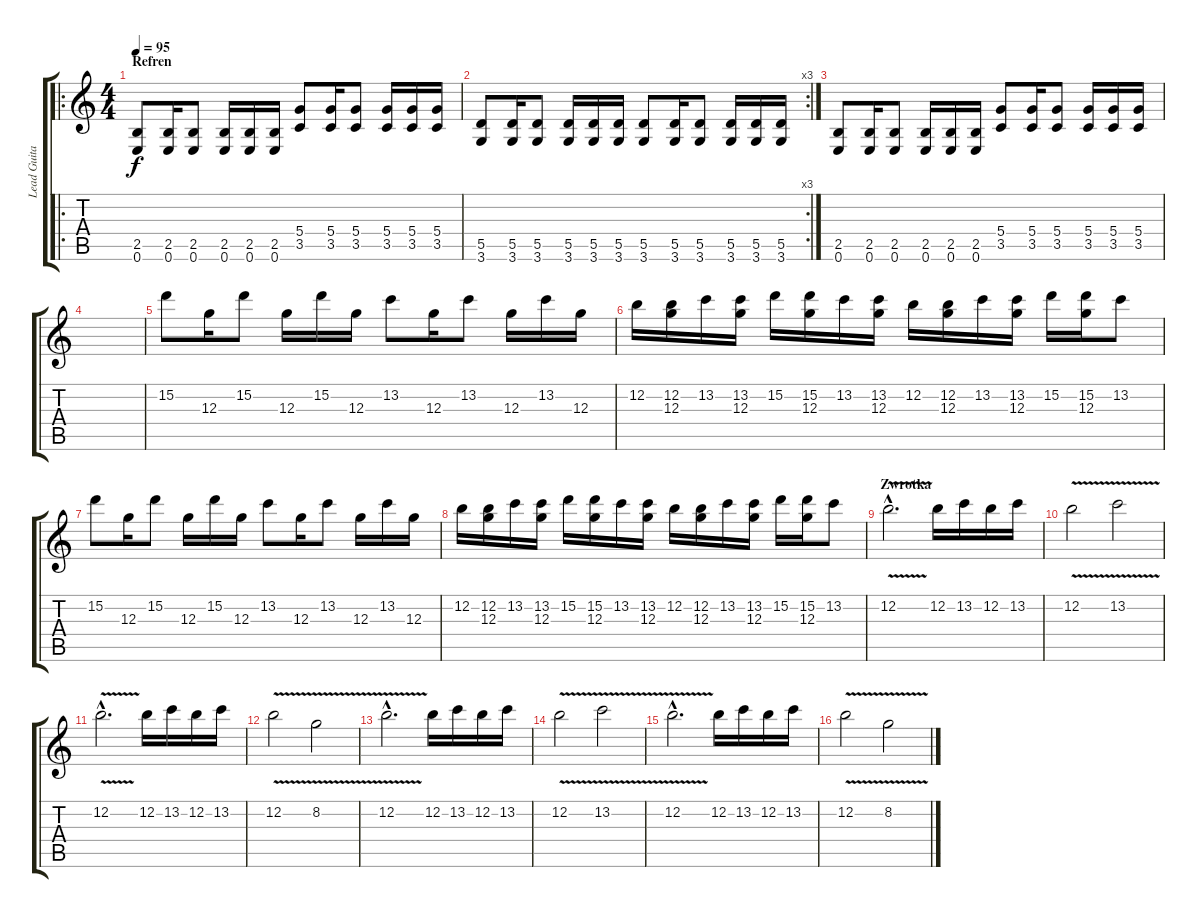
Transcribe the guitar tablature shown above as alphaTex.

\track ("Lead Guitar" "Lead Guita") {instrument distortionguitar}
\staff {score tabs}
\tuning (E4 B3 G3 D3 A2 E2) {hide}
\ro
\ts (4 4)
\section ("" "Refren")
\tempo 95
\clef g2
\ks c
(2.5 0.6).8{dy f} (2.5 0.6).16 (2.5 0.6).8 (2.5 0.6).16 (2.5 0.6).16 (2.5 0.6).16 (5.4 3.5).8 (5.4 3.5).16 (5.4 3.5).8 (5.4 3.5).16 (5.4 3.5).16 (5.4 3.5).16 |
\rc 3
(5.5 3.6).8 (5.5 3.6).16 (5.5 3.6).8 (5.5 3.6).16 (5.5 3.6).16 (5.5 3.6).16 (5.5 3.6).8 (5.5 3.6).16 (5.5 3.6).8 (5.5 3.6).16 (5.5 3.6).16 (5.5 3.6).16 |
(2.5 0.6).8 (2.5 0.6).16 (2.5 0.6).8 (2.5 0.6).16 (2.5 0.6).16 (2.5 0.6).16 (5.4 3.5).8 (5.4 3.5).16 (5.4 3.5).8 (5.4 3.5).16 (5.4 3.5).16 (5.4 3.5).16 |
|
15.2.8 12.3.16 15.2.8 12.3.16 15.2.16 12.3.16 13.2.8 12.3.16 13.2.8 12.3.16 13.2.16 12.3.16 |
12.2.16 (12.2 12.3).16 13.2.16 (13.2 12.3).16 15.2.16 (15.2 12.3).16 13.2.16 (13.2 12.3).16 12.2.16 (12.2 12.3).16 13.2.16 (13.2 12.3).16 15.2.16 (15.2 12.3).16 13.2.8 |
15.2.8 12.3.16 15.2.8 12.3.16 15.2.16 12.3.16 13.2.8 12.3.16 13.2.8 12.3.16 13.2.16 12.3.16 |
12.2.16 (12.2 12.3).16 13.2.16 (13.2 12.3).16 15.2.16 (15.2 12.3).16 13.2.16 (13.2 12.3).16 12.2.16 (12.2 12.3).16 13.2.16 (13.2 12.3).16 15.2.16 (15.2 12.3).16 13.2.8 |
\section ("" "Zwrotka")
12.2{v hac}.2{d} 12.2.16 13.2.16 12.2.16 13.2.16 |
12.2{v}.2 13.2{v}.2 |
12.2{v hac}.2{d} 12.2.16 13.2.16 12.2.16 13.2.16 |
12.2{v}.2 8.2{v}.2 |
12.2{v hac}.2{d} 12.2.16 13.2.16 12.2.16 13.2.16 |
12.2{v}.2 13.2{v}.2 |
12.2{v hac}.2{d} 12.2.16 13.2.16 12.2.16 13.2.16 |
12.2{v}.2 8.2{v}.2
